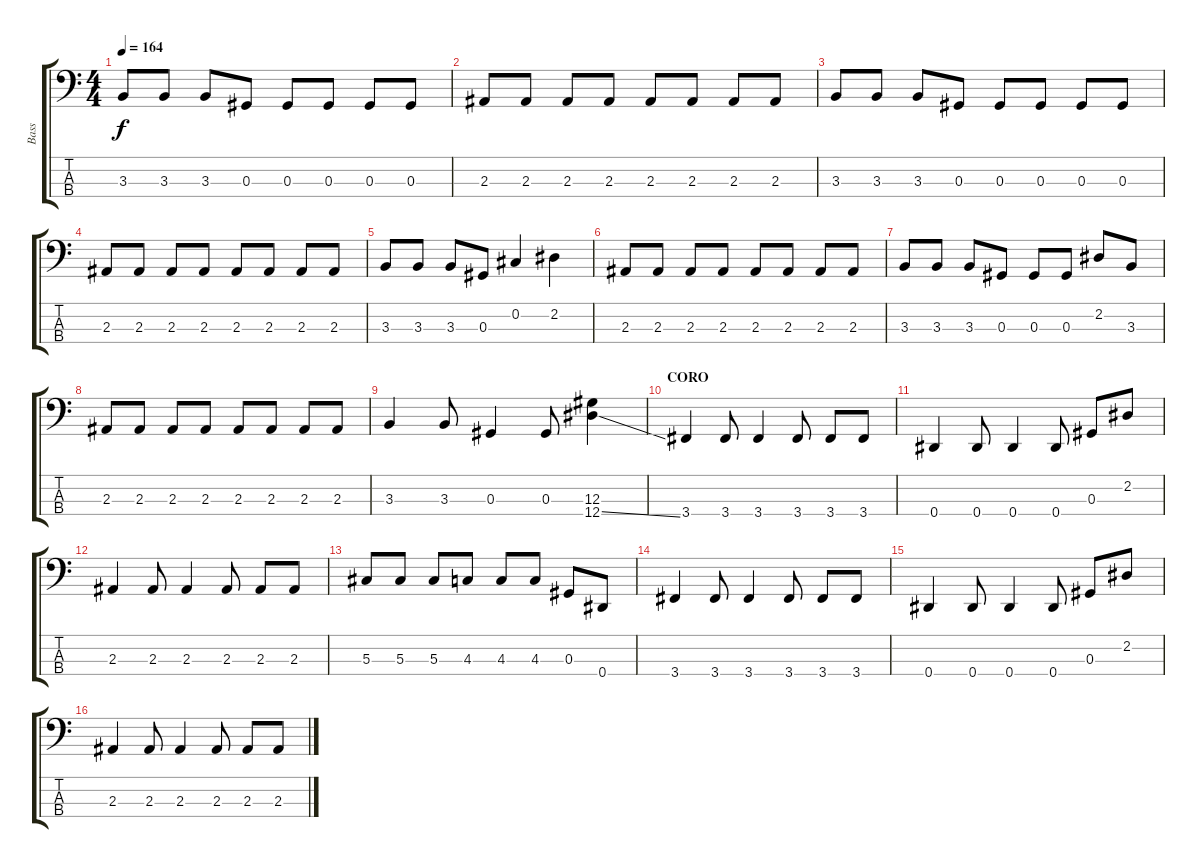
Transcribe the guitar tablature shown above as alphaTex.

\track ("Bass" "Bass") {instrument electricbasspick}
\staff {score tabs}
\tuning (Gb2 Db2 Ab1 Eb1) {hide}
\ts (4 4)
\tempo 164
\clef f4
\ks c
3.3.8{dy f} 3.3.8 3.3.8 0.3.8 0.3.8 0.3.8 0.3.8 0.3.8 |
2.3.8 2.3.8 2.3.8 2.3.8 2.3.8 2.3.8 2.3.8 2.3.8 |
3.3.8 3.3.8 3.3.8 0.3.8 0.3.8 0.3.8 0.3.8 0.3.8 |
2.3.8 2.3.8 2.3.8 2.3.8 2.3.8 2.3.8 2.3.8 2.3.8 |
3.3.8 3.3.8 3.3.8 0.3.8 0.2.4 2.2.4 |
2.3.8 2.3.8 2.3.8 2.3.8 2.3.8 2.3.8 2.3.8 2.3.8 |
3.3.8 3.3.8 3.3.8 0.3.8 0.3.8 0.3.8 2.2.8 3.3.8 |
2.3.8 2.3.8 2.3.8 2.3.8 2.3.8 2.3.8 2.3.8 2.3.8 |
3.3.4 3.3.8 0.3.4 0.3.8 (12.3 12.4{ss}).4 |
\section ("" "CORO")
3.4.4 3.4.8 3.4.4 3.4.8 3.4.8 3.4.8 |
0.4.4 0.4.8 0.4.4 0.4.8 0.3.8 2.2.8 |
2.3.4 2.3.8 2.3.4 2.3.8 2.3.8 2.3.8 |
5.3.8 5.3.8 5.3.8 4.3.8 4.3.8 4.3.8 0.3.8 0.4.8 |
3.4.4 3.4.8 3.4.4 3.4.8 3.4.8 3.4.8 |
0.4.4 0.4.8 0.4.4 0.4.8 0.3.8 2.2.8 |
2.3.4 2.3.8 2.3.4 2.3.8 2.3.8 2.3.8
